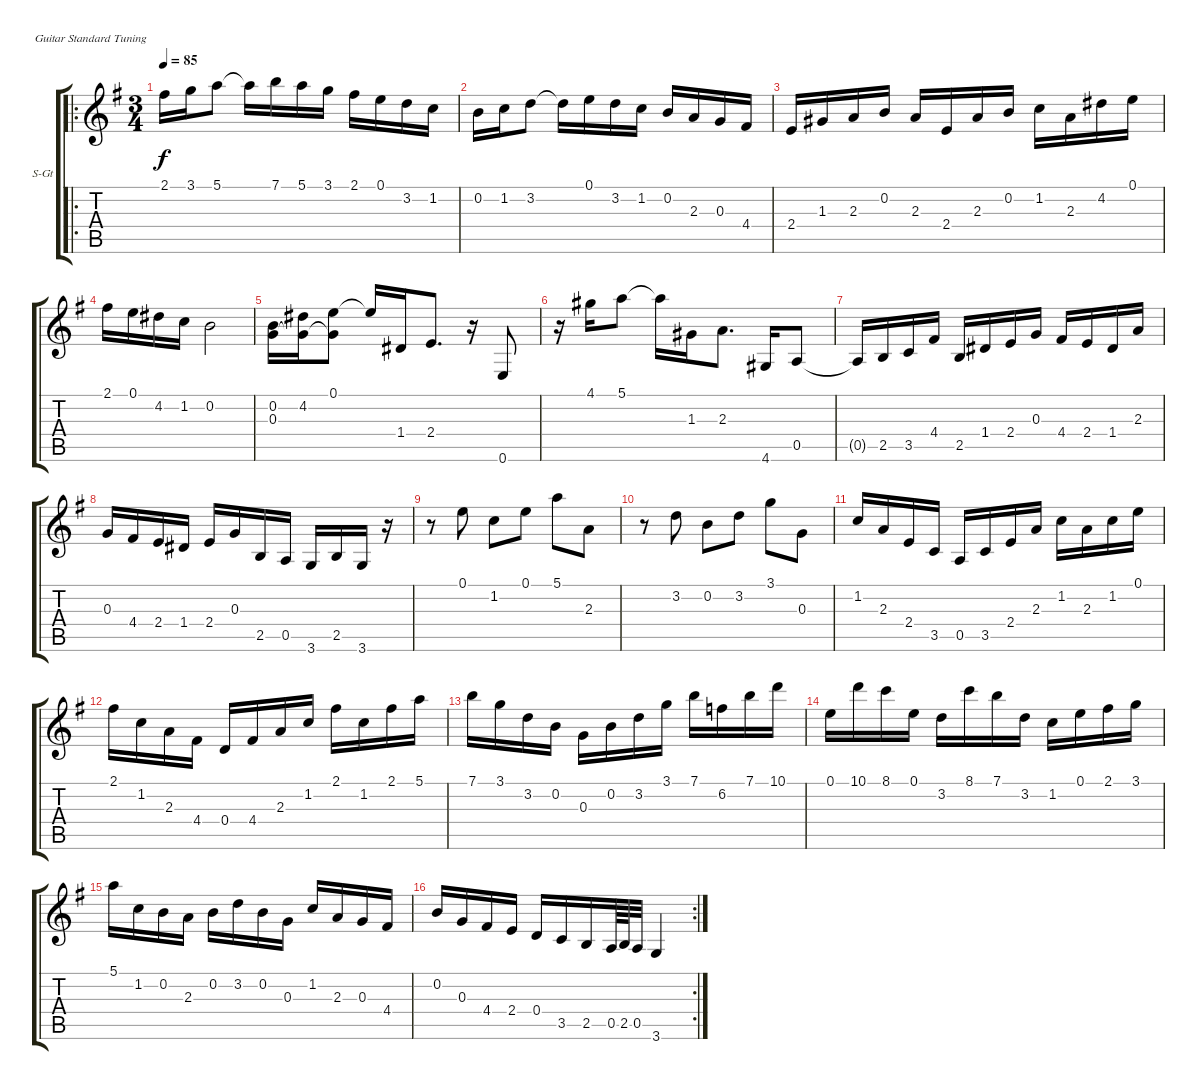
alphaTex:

\bracketExtendMode groupsimilarinstruments
\firstSystemTrackNameOrientation horizontal
\otherSystemsTrackNameOrientation horizontal
\track ("Mano Derecha (Sol)" "S-Gt") {instrument harpsichord}
\staff {score tabs}
\tuning (E4 B3 G3 D3 A2 E2)
\displaytranspose 12
\ro
\ts (3 4)
\tempo 85
\clef g2
\ks g
2.1.16{dy f} 3.1.16 5.1.8 5.1{t}.16 7.1.16 5.1.16 3.1.16 2.1.16 0.1.16 3.2.16 1.2.16 |
0.2.16 1.2.16 3.2.8 3.2{t}.16 0.1.16 3.2.16 1.2.16 0.2.16 2.3.16 0.3.16 4.4.16 |
2.4.16 1.3.16 2.3.16 0.2.16 2.3.16 2.4.16 2.3.16 0.2.16 1.2.16 2.3.16 4.2.16 0.1.16 |
2.1.16 0.1.16 4.2.16 1.2.16 0.2.2 |
(0.2 0.3).16 (4.2 0.3{t}).16 (0.1 0.3{t}).8 0.1{t}.16 1.4.16 2.4.8{d} r.16 0.6.8 |
r.16 4.1.16 5.1.8 5.1{t}.16 1.3.16 2.3.8{d} 4.6.16 0.5.8 |
0.5{t}.16 2.5.16 3.5.16 4.4.16 2.5.16 1.4.16 2.4.16 0.3.16 4.4.16 2.4.16 1.4.16 2.3.16 |
0.3.16 4.4.16 2.4.16 1.4.16 2.4.16 0.3.16 2.5.16 0.5.16 3.6.16 2.5.16 3.6.16 r.16 |
r.8 0.1.8 1.2.8 0.1.8 5.1.8 2.3.8 |
r.8 3.2.8 0.2.8 3.2.8 3.1.8 0.3.8 |
1.2.16 2.3.16 2.4.16 3.5.16 0.5.16 3.5.16 2.4.16 2.3.16 1.2.16 2.3.16 1.2.16 0.1.16 |
2.1.16 1.2.16 2.3.16 4.4.16 0.4.16 4.4.16 2.3.16 1.2.16 2.1.16 1.2.16 2.1.16 5.1.16 |
7.1.16 3.1.16 3.2.16 0.2.16 0.3.16 0.2.16 3.2.16 3.1.16 7.1.16 6.2.16 7.1.16 10.1.16 |
0.1.16 10.1.16 8.1.16 0.1.16 3.2.16 8.1.16 7.1.16 3.2.16 1.2.16 0.1.16 2.1.16 3.1.16 |
5.1.16 1.2.16 0.2.16 2.3.16 0.2.16 3.2.16 0.2.16 0.3.16 1.2.16 2.3.16 0.3.16 4.4.16 |
\rc 2
0.2.16 0.3.16 4.4.16 2.4.16 0.4.16 3.5.16 2.5.16 0.5.64 2.5.64 0.5.32 3.6.4
